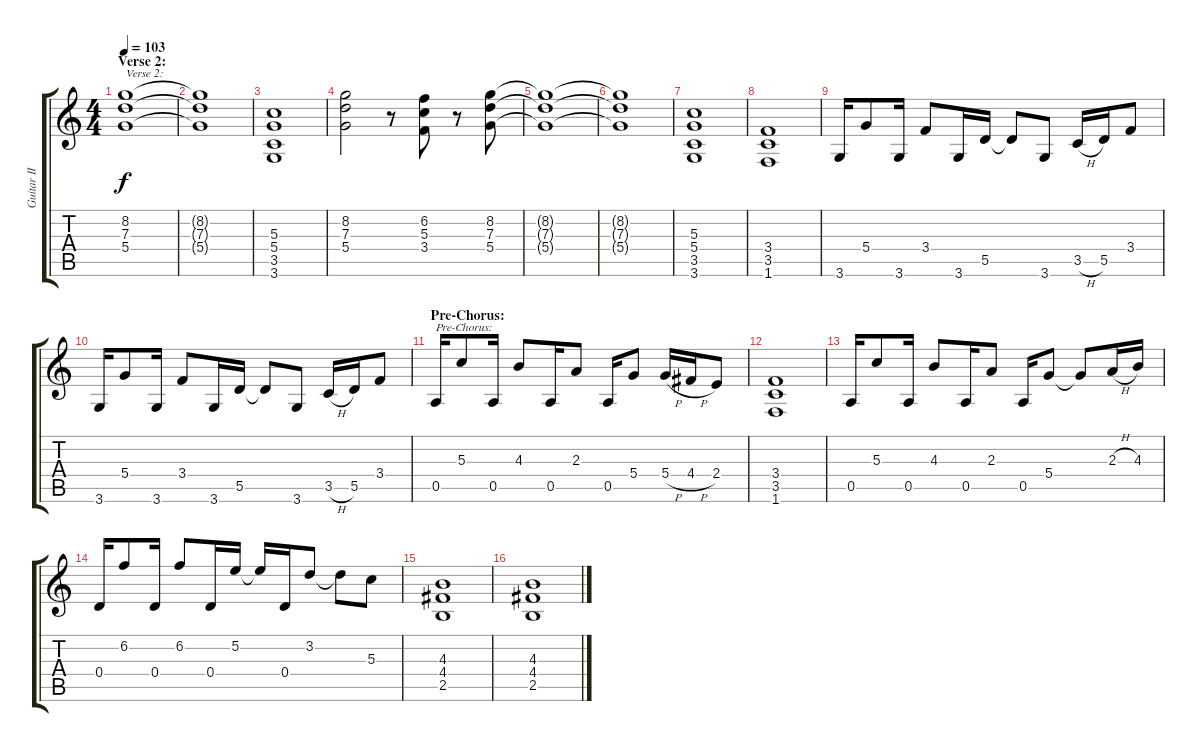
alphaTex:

\track ("Guitar II" "Guitar II") {instrument distortionguitar}
\staff {score tabs}
\tuning (E4 B3 G3 D3 A2 E2) {hide}
\ts (4 4)
\section ("" "Verse 2:")
\tempo 103
\clef g2
\ks c
(8.2 7.3 5.4).1{txt "Verse 2:" dy f} |
(8.2{t} 7.3{t} 5.4{t}).1 |
(5.3 5.4 3.5 3.6).1 |
(8.2 7.3 5.4).2 r.8 (6.2 5.3 3.4).8 r.8 (8.2 7.3 5.4).8 |
(8.2{t} 7.3{t} 5.4{t}).1 |
(8.2{t} 7.3{t} 5.4{t}).1 |
(5.3 5.4 3.5 3.6).1 |
(3.4 3.5 1.6).1 |
3.6.16 5.4.8 3.6.16 3.4.8 3.6.16 5.5.16 5.5{t}.8 3.6.8 3.5{h}.16 5.5.16 3.4.8 |
3.6.16 5.4.8 3.6.16 3.4.8 3.6.16 5.5.16 5.5{t}.8 3.6.8 3.5{h}.16 5.5.16 3.4.8 |
\section ("" "Pre-Chorus:")
0.5.16{txt "Pre-Chorus:"} 5.3.8 0.5.16 4.3.8 0.5.16 2.3.8 0.5.16 5.4.8 5.4{h}.16 4.4{h}.16 2.4.8 |
(3.4 3.5 1.6).1 |
0.5.16 5.3.8 0.5.16 4.3.8 0.5.16 2.3.8 0.5.16 5.4.8 5.4{t}.8 2.3{h}.16 4.3.16 |
0.4.16 6.2.8 0.4.16 6.2.8 0.4.16 5.2.16 5.2{t}.16 0.4.16 3.2.8 3.2{t}.8 5.3.8 |
(4.3 4.4 2.5).1 |
(4.3 4.4 2.5).1
